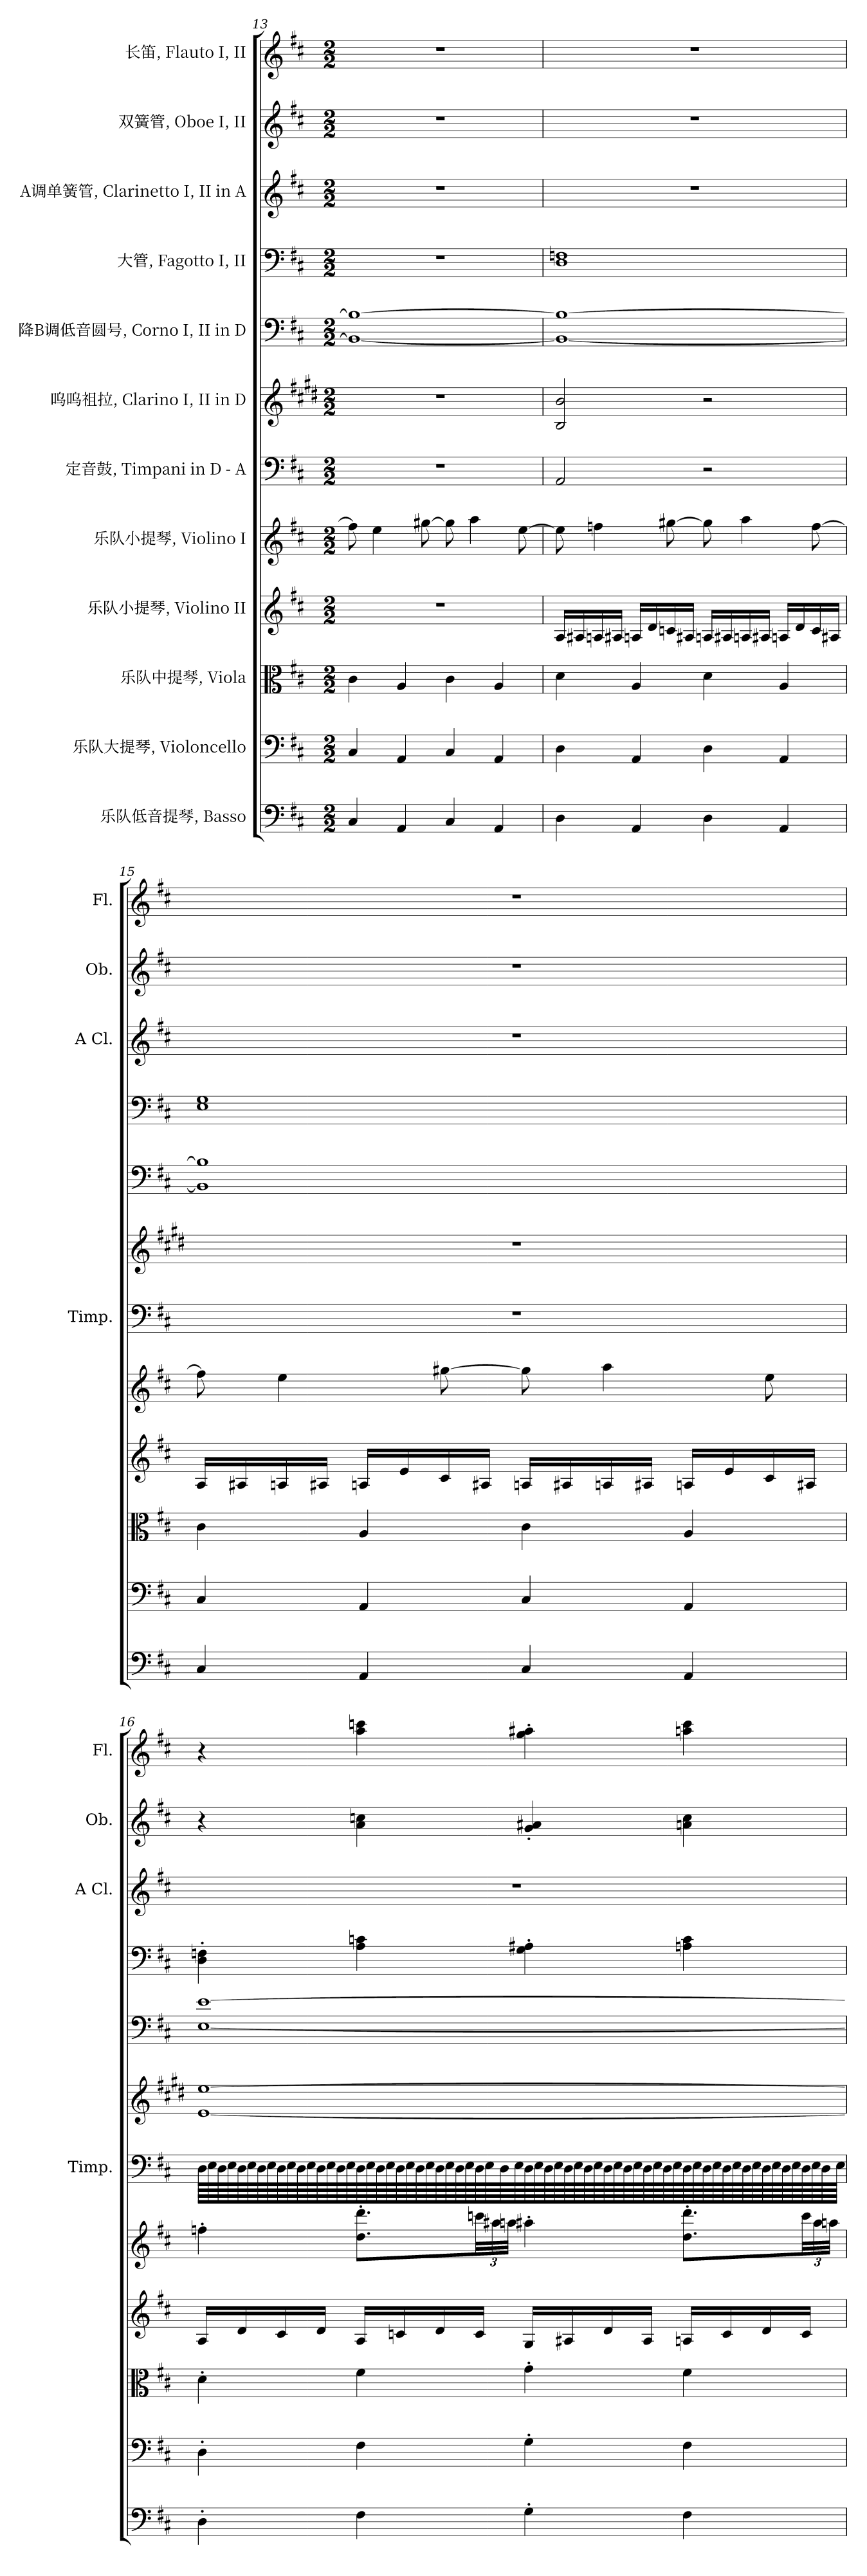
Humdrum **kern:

**kern	**kern	**kern	**kern	**kern	**kern	**kern	**kern	**kern	**kern	**kern	**kern
*part12	*part11	*part10	*part9	*part8	*part7	*part6	*part5	*part4	*part3	*part2	*part1
*staff12	*staff11	*staff10	*staff9	*staff8	*staff7	*staff6	*staff5	*staff4	*staff3	*staff2	*staff1
*I"乐队低音提琴, Basso	*I"乐队大提琴, Violoncello	*I"乐队中提琴, Viola	*I"乐队小提琴, Violino II	*I"乐队小提琴, Violino I	*I"定音鼓, Timpani in D - A	*I"呜呜祖拉, Clarino I, II in D	*I"降B调低音圆号, Corno I, II in D	*I"大管, Fagotto I, II	*I"A调单簧管, Clarinetto I, II in A	*I"双簧管, Oboe I, II	*I"长笛, Flauto I, II
*	*	*	*	*	*I'Timp.	*	*	*	*I'A Cl.	*I'Ob.	*I'Fl.
!!LO:PB:g=z
*clefF4	*clefF4	*clefC3	*clefG2	*clefG2	*clefF4	*clefG2	*clefF4	*clefF4	*clefG2	*clefG2	*clefG2
*ITrd7c12	*	*	*	*	*	*ITrd1c2	*ITrd4c7	*	*ITrd1c2	*	*
*k[f#c#]	*k[f#c#]	*k[f#c#]	*k[f#c#]	*k[f#c#]	*k[f#c#]	*k[f#c#]	*k[f#]	*k[f#c#]	*k[]	*k[f#c#]	*k[f#c#]
*M2/2	*M2/2	*M2/2	*M2/2	*M2/2	*M2/2	*M2/2	*M2/2	*M2/2	*M2/2	*M2/2	*M2/2
=13	=13	=13	=13	=13	=13	=13	=13	=13	=13	=13	=13
4CC#/	4C#/	4c#\	1r	8ff\]	1r	1r	1EE_ 1E_	1r	1r	1r	1r
.	.	.	.	4ee\	.	.	.	.	.	.	.
4AAA/	4AA/	4A/	.	.	.	.	.	.	.	.	.
.	.	.	.	[8gg#X\	.	.	.	.	.	.	.
4CC#/	4C#/	4c#\	.	8gg#\]	.	.	.	.	.	.	.
.	.	.	.	4aa\	.	.	.	.	.	.	.
4AAA/	4AA/	4A/	.	.	.	.	.	.	.	.	.
.	.	.	.	[8ee\	.	.	.	.	.	.	.
=14	=14	=14	=14	=14	=14	=14	=14	=14	=14	=14	=14
4DD\	4D\	4d\	16A/LL	8ee\]	2AA/	2A/ 2a/	1EE_ 1E_	1D 1Fn	1r	1r	1r
.	.	.	16A#X/	.	.	.	.	.	.	.	.
.	.	.	16An/	4ffn\	.	.	.	.	.	.	.
.	.	.	16A#X/JJ	.	.	.	.	.	.	.	.
4AAA/	4AA/	4A/	16An/LL	.	.	.	.	.	.	.	.
.	.	.	16d/	.	.	.	.	.	.	.	.
.	.	.	16cn/	[8gg#X\	.	.	.	.	.	.	.
.	.	.	16A#X/JJ	.	.	.	.	.	.	.	.
4DD\	4D\	4d\	16An/LL	8gg#\]	2r	2r	.	.	.	.	.
.	.	.	16A#X/	.	.	.	.	.	.	.	.
.	.	.	16An/	4aa\	.	.	.	.	.	.	.
.	.	.	16A#X/JJ	.	.	.	.	.	.	.	.
4AAA/	4AA/	4A/	16An/LL	.	.	.	.	.	.	.	.
.	.	.	16d/	.	.	.	.	.	.	.	.
.	.	.	16c/	[8ff\	.	.	.	.	.	.	.
.	.	.	16A#X/JJ	.	.	.	.	.	.	.	.
!!LO:PB:g=z
=15	=15	=15	=15	=15	=15	=15	=15	=15	=15	=15	=15
4CC#/	4C#/	4c#\	16A/LL	8ff\]	1r	1r	1EE] 1E]	1E 1G	1r	1r	1r
.	.	.	16A#X/	.	.	.	.	.	.	.	.
.	.	.	16An/	4ee\	.	.	.	.	.	.	.
.	.	.	16A#X/JJ	.	.	.	.	.	.	.	.
4AAA/	4AA/	4A/	16An/LL	.	.	.	.	.	.	.	.
.	.	.	16e/	.	.	.	.	.	.	.	.
.	.	.	16c#/	[8gg#X\	.	.	.	.	.	.	.
.	.	.	16A#X/JJ	.	.	.	.	.	.	.	.
4CC#/	4C#/	4c#\	16An/LL	8gg#\]	.	.	.	.	.	.	.
.	.	.	16A#X/	.	.	.	.	.	.	.	.
.	.	.	16An/	4aa\	.	.	.	.	.	.	.
.	.	.	16A#X/JJ	.	.	.	.	.	.	.	.
4AAA/	4AA/	4A/	16An/LL	.	.	.	.	.	.	.	.
.	.	.	16e/	.	.	.	.	.	.	.	.
.	.	.	16c#/	8ee\	.	.	.	.	.	.	.
.	.	.	16A#X/JJ	.	.	.	.	.	.	.	.
!!LO:PB:g=z
=16	=16	=16	=16	=16	=16	=16	=16	=16	=16	=16	=16
4DD'\	4D'\	4d'\	16A/LL	4ffn'\	64D\LLLL	[1d [1dd	[1AA [1A	4D\' 4Fn\'	1r	4r	4r
.	.	.	.	.	64E\	.	.	.	.	.	.
.	.	.	.	.	64D\	.	.	.	.	.	.
.	.	.	.	.	64E\	.	.	.	.	.	.
.	.	.	16d/	.	64D\	.	.	.	.	.	.
.	.	.	.	.	64E\	.	.	.	.	.	.
.	.	.	.	.	64D\	.	.	.	.	.	.
.	.	.	.	.	64E\	.	.	.	.	.	.
.	.	.	16c#/	.	64D\	.	.	.	.	.	.
.	.	.	.	.	64E\	.	.	.	.	.	.
.	.	.	.	.	64D\	.	.	.	.	.	.
.	.	.	.	.	64E\	.	.	.	.	.	.
.	.	.	16d/JJ	.	64D\	.	.	.	.	.	.
.	.	.	.	.	64E\	.	.	.	.	.	.
.	.	.	.	.	64D\	.	.	.	.	.	.
.	.	.	.	.	64E\	.	.	.	.	.	.
4FF#\	4F#\	4f#\	16A/LL	8.dd\' 8.ddd\'L	64D\	.	.	4A\ 4cn\	.	4a\ 4ccn\	4aa\ 4cccn\
.	.	.	.	.	64E\	.	.	.	.	.	.
.	.	.	.	.	64D\	.	.	.	.	.	.
.	.	.	.	.	64E\	.	.	.	.	.	.
.	.	.	16cn/	.	64D\	.	.	.	.	.	.
.	.	.	.	.	64E\	.	.	.	.	.	.
.	.	.	.	.	64D\	.	.	.	.	.	.
.	.	.	.	.	64E\	.	.	.	.	.	.
.	.	.	16d/	.	64D\	.	.	.	.	.	.
.	.	.	.	.	64E\	.	.	.	.	.	.
.	.	.	.	.	64D\	.	.	.	.	.	.
.	.	.	.	.	64E\	.	.	.	.	.	.
*	*	*	*	*Xbrackettup	*	*	*	*	*	*	*
.	.	.	16c/JJ	48cccn\LL	64D\	.	.	.	.	.	.
.	.	.	.	.	64E\	.	.	.	.	.	.
.	.	.	.	48aa#X\	.	.	.	.	.	.	.
.	.	.	.	.	64D\	.	.	.	.	.	.
.	.	.	.	48aan\JJJ	.	.	.	.	.	.	.
.	.	.	.	.	64E\	.	.	.	.	.	.
4GG'\	4G'\	4g'\	16G/LL	4aa#X'\	64D\	.	.	4G\' 4A#X\'	.	4g/' 4a#X/'	4gg\' 4aa#X\'
.	.	.	.	.	64E\	.	.	.	.	.	.
.	.	.	.	.	64D\	.	.	.	.	.	.
.	.	.	.	.	64E\	.	.	.	.	.	.
.	.	.	16A#X/	.	64D\	.	.	.	.	.	.
.	.	.	.	.	64E\	.	.	.	.	.	.
.	.	.	.	.	64D\	.	.	.	.	.	.
.	.	.	.	.	64E\	.	.	.	.	.	.
.	.	.	16d/	.	64D\	.	.	.	.	.	.
.	.	.	.	.	64E\	.	.	.	.	.	.
.	.	.	.	.	64D\	.	.	.	.	.	.
.	.	.	.	.	64E\	.	.	.	.	.	.
.	.	.	16A#/JJ	.	64D\	.	.	.	.	.	.
.	.	.	.	.	64E\	.	.	.	.	.	.
.	.	.	.	.	64D\	.	.	.	.	.	.
.	.	.	.	.	64E\	.	.	.	.	.	.
4FF#\	4F#\	4f#\	16An/LL	8.dd\' 8.ddd\'L	64D\	.	.	4An\ 4c\	.	4an\ 4cc\	4aan\ 4ccc\
.	.	.	.	.	64E\	.	.	.	.	.	.
.	.	.	.	.	64D\	.	.	.	.	.	.
.	.	.	.	.	64E\	.	.	.	.	.	.
.	.	.	16c/	.	64D\	.	.	.	.	.	.
.	.	.	.	.	64E\	.	.	.	.	.	.
.	.	.	.	.	64D\	.	.	.	.	.	.
.	.	.	.	.	64E\	.	.	.	.	.	.
.	.	.	16d/	.	64D\	.	.	.	.	.	.
.	.	.	.	.	64E\	.	.	.	.	.	.
.	.	.	.	.	64D\	.	.	.	.	.	.
.	.	.	.	.	64E\	.	.	.	.	.	.
.	.	.	16c/JJ	48ccc\LL	64D\	.	.	.	.	.	.
.	.	.	.	.	64E\	.	.	.	.	.	.
.	.	.	.	48aa#\	.	.	.	.	.	.	.
.	.	.	.	.	64D\	.	.	.	.	.	.
.	.	.	.	48aan\JJJ	.	.	.	.	.	.	.
.	.	.	.	.	64E\JJJJ	.	.	.	.	.	.
=	=	=	=	=	=	=	=	=	=	=	=
*-	*-	*-	*-	*-	*-	*-	*-	*-	*-	*-	*-
